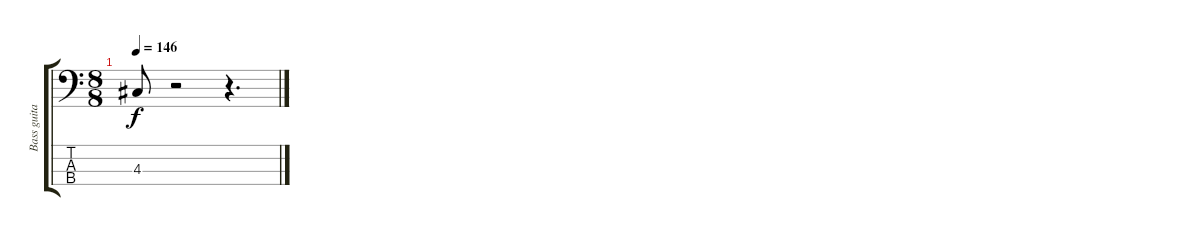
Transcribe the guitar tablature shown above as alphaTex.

\track ("Bass guitar" "Bass guita") {instrument electricbassfinger}
\staff {score tabs}
\tuning (G2 D2 A1 E1) {hide}
\ts (8 8)
\tempo 146
\clef f4
\ks c
4.3.8{dy f} r.2 r.4{d}
